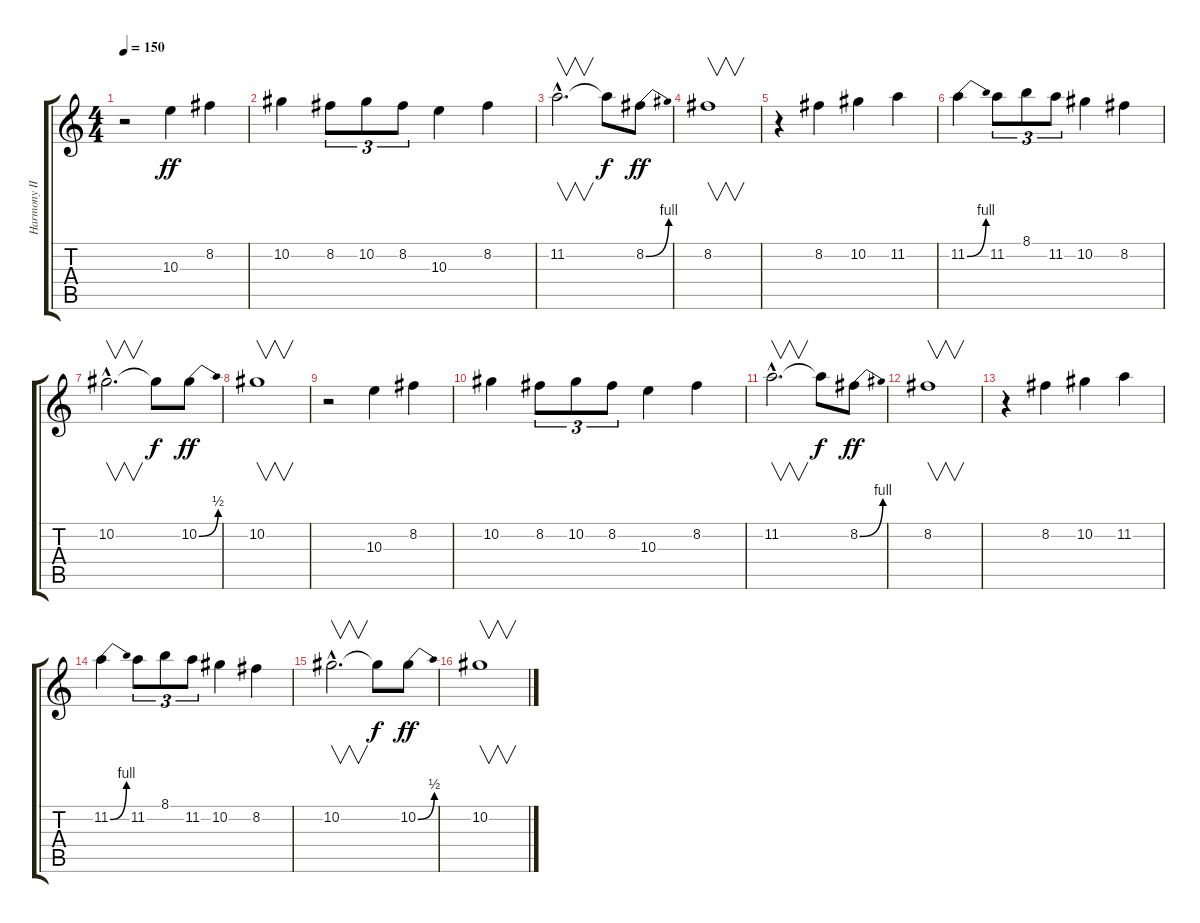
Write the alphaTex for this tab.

\track ("Harmony II" "Harmony II") {instrument overdrivenguitar}
\staff {score tabs}
\tuning (Eb4 Bb3 Gb3 Db3 Ab2 Eb2) {hide}
\ts (4 4)
\tempo 150
\clef g2
\ks c
r.2{dy fff balance 4} 10.3.4{dy ff} 8.2.4 |
10.2.4 8.2.8{tu (3 2)} 10.2.8{tu (3 2)} 8.2.8{tu (3 2)} 10.3.4 8.2.4 |
11.2{hac}.2{v d} 11.2{t}.8{dy f} 8.2{be (bend 0 0 60 4)}.8{dy ff} |
8.2.1{v} |
r.4 8.2.4 10.2.4 11.2.4 |
11.2{be (bend 0 0 60 4)}.4 11.2.8{tu (3 2)} 8.1.8{tu (3 2)} 11.2.8{tu (3 2)} 10.2.4 8.2.4 |
10.2{hac}.2{v d} 10.2{t}.8{dy f} 10.2{be (bend 0 0 60 2)}.8{dy ff} |
10.2.1{v} |
r.2 10.3.4 8.2.4 |
10.2.4 8.2.8{tu (3 2)} 10.2.8{tu (3 2)} 8.2.8{tu (3 2)} 10.3.4 8.2.4 |
11.2{hac}.2{v d} 11.2{t}.8{dy f} 8.2{be (bend 0 0 60 4)}.8{dy ff} |
8.2.1{v} |
r.4 8.2.4 10.2.4 11.2.4 |
11.2{be (bend 0 0 60 4)}.4 11.2.8{tu (3 2)} 8.1.8{tu (3 2)} 11.2.8{tu (3 2)} 10.2.4 8.2.4 |
10.2{hac}.2{v d} 10.2{t}.8{dy f} 10.2{be (bend 0 0 60 2)}.8{dy ff} |
10.2.1{v}
